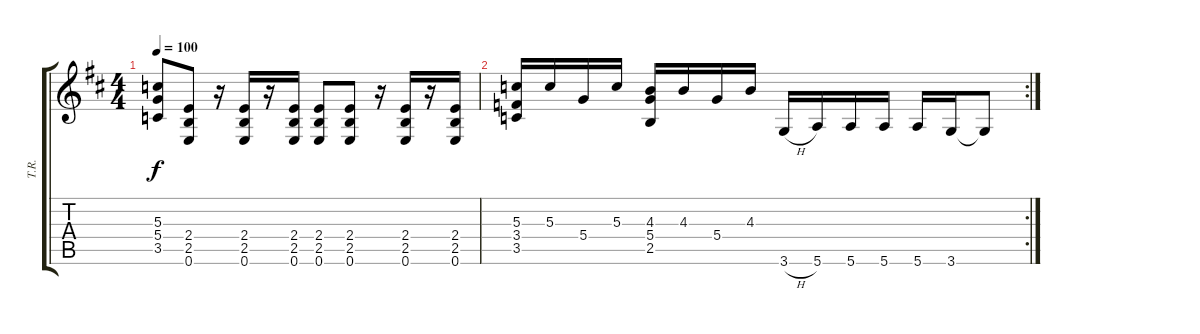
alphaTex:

\track ("T.R." "T.R.") {instrument distortionguitar}
\staff {score tabs}
\tuning (E4 B3 G3 D3 A2 E2) {hide}
\ts (4 4)
\tempo 100
\clef g2
\ks d
(5.3 5.4 3.5).8{dy f} (2.4 2.5 0.6).8 r.16 (2.4 2.5 0.6).16 r.16 (2.4 2.5 0.6).16 (2.4 2.5 0.6).8 (2.4 2.5 0.6).8 r.16 (2.4 2.5 0.6).16 r.16 (2.4 2.5 0.6).16 |
\rc 2
(5.3 3.4 3.5).16 5.3.16 5.4.16 5.3.16 (4.3 5.4 2.5).16 4.3.16 5.4.16 4.3.16 3.6{h}.16 5.6.16 5.6.16 5.6.16 5.6.16 3.6.16 3.6{t}.8
